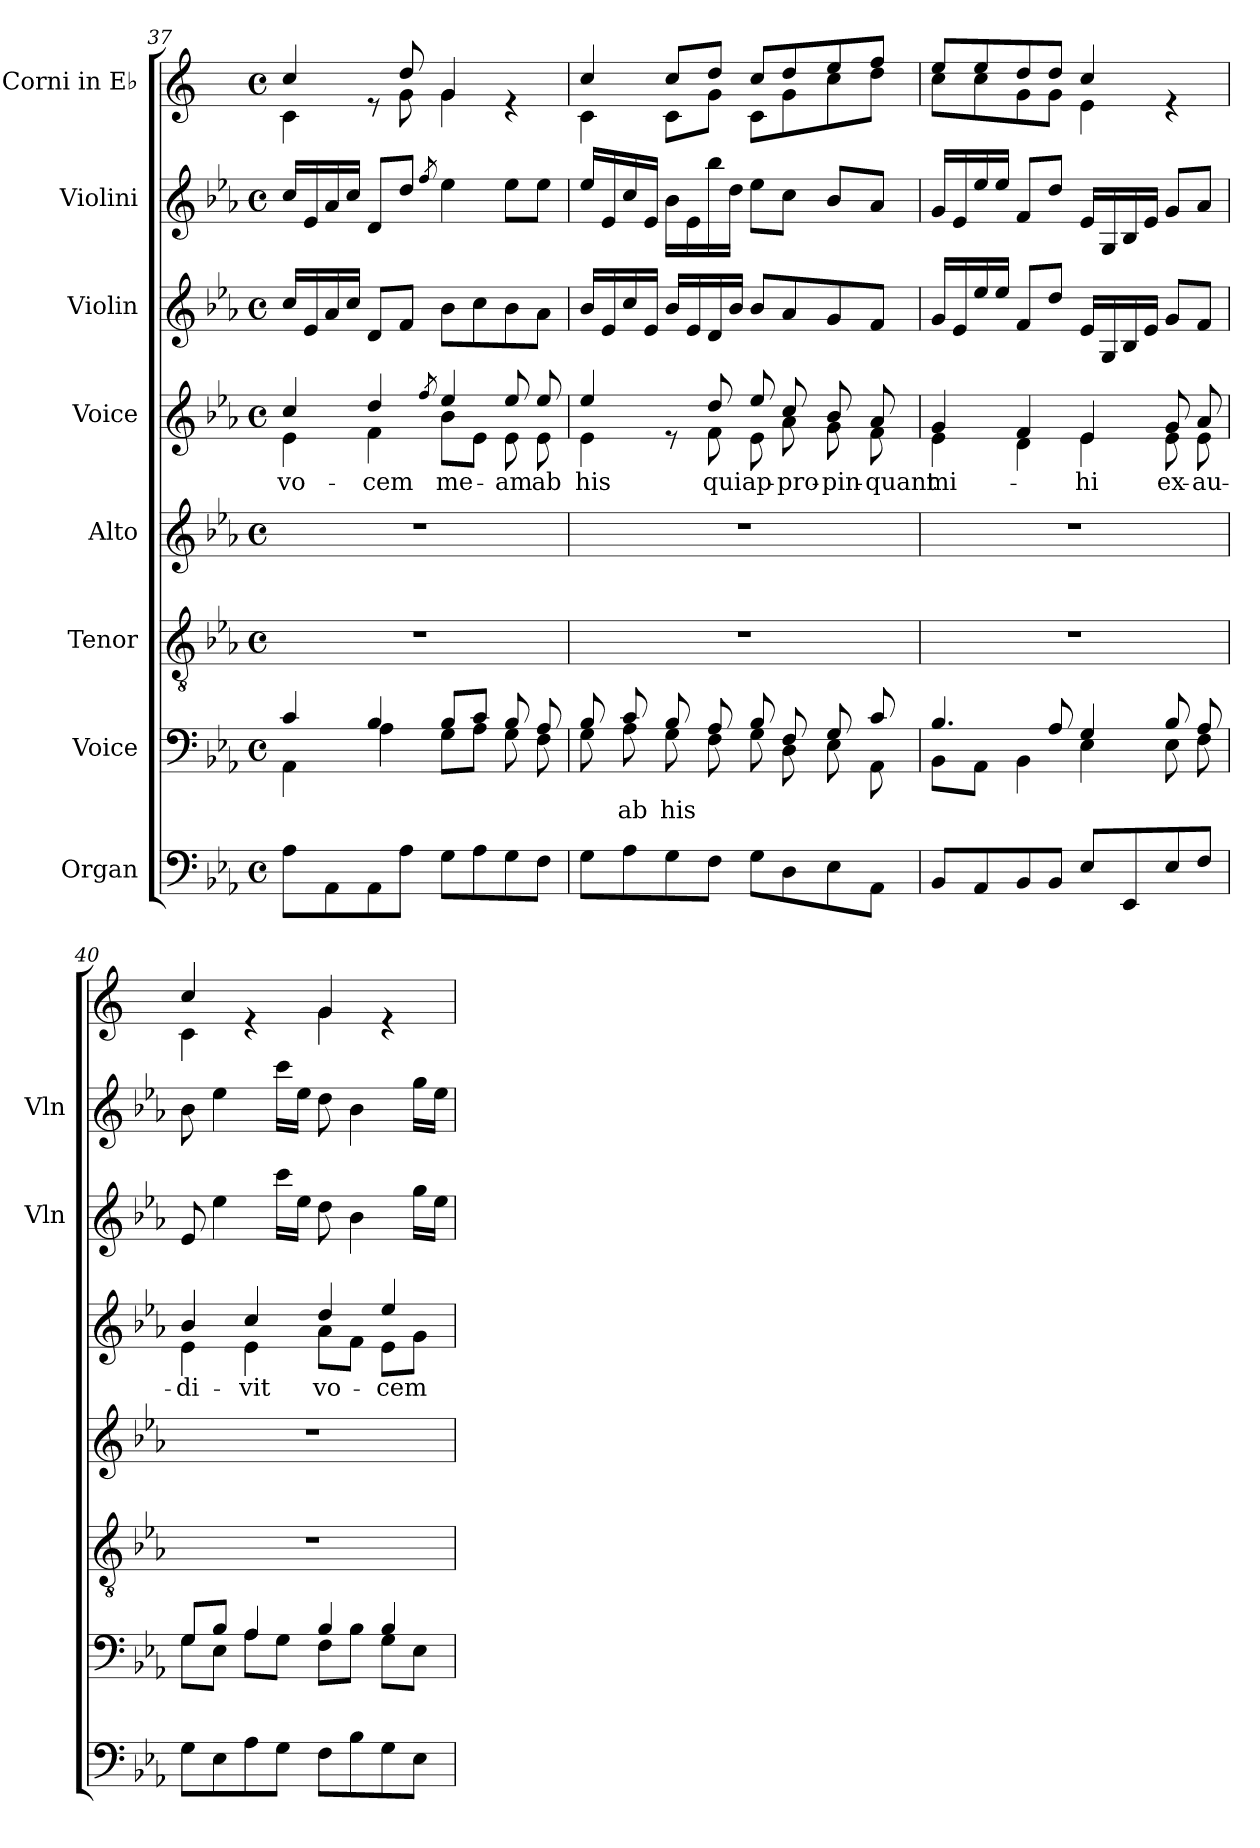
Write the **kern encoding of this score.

**kern	**kern	**text	**kern	**kern	**kern	**text	**kern	**kern	**kern
*part8	*part7	*part7	*part6	*part5	*part4	*part4	*part3	*part2	*part1
*staff8	*staff7	*staff7	*staff6	*staff5	*staff4	*staff4	*staff3	*staff2	*staff1
*I"Organ	*I"Voice	*	*I"Tenor	*I"Alto	*I"Voice	*	*I"Violin	*I"Violini	*I"Corni in E♭
*	*	*	*	*	*	*	*I'Vln	*I'Vln	*
!!LO:LB:g=z
*clefF4	*clefF4	*	*clefGv2	*clefG2	*clefG2	*	*clefG2	*clefG2	*clefG2
*	*	*	*	*	*	*	*	*	*ITrd5c9
*k[b-e-a-]	*k[b-e-a-]	*	*k[b-e-a-]	*k[b-e-a-]	*k[b-e-a-]	*	*k[b-e-a-]	*k[b-e-a-]	*k[b-e-a-]
*M4/4	*M4/4	*	*M4/4	*M4/4	*M4/4	*	*M4/4	*M4/4	*M4/4
*met(c)	*met(c)	*	*met(c)	*met(c)	*met(c)	*	*met(c)	*met(c)	*met(c)
=37	=37	=37	=37	=37	=37	=37	=37	=37	=37
*	*^	*	*	*	*	*	*	*	*
!	!	!	!	!	!	!	!LO:LY:b	!	!	!
*	*	*	*	*	*	*^	*	*	*	*^
8A-\L	4c/	4AA-\	.	1r	1r	4cc/	4e-\	vo-	16cc/LL	16cc/LL	4e-/	4E-\
.	.	.	.	.	.	.	.	.	16e-/	16e-/	.	.
8AA-\	.	.	.	.	.	.	.	.	16a-/	16a-/	.	.
.	.	.	.	.	.	.	.	.	16cc/JJ	16cc/JJ	.	.
!	!	!	!	!	!	!	!	!LO:LY:b	!	!	!	!
8AA-\	4B-/	4A-\	.	.	.	4dd/	4f\	-cem	8d/L	8d/L	8re	8ryy
8A-\J	.	.	.	.	.	.	.	.	8f/J	8dd/J	8f/	8B-\
.	.	.	.	.	.	8qff/	.	.	.	8qff/	.	.
!	!	!	!	!	!	!	!	!LO:LY:b	!	!	!	!
8G\L	8B-/L	8G\L	.	.	.	4ee-/	8b-\L	me-	8b-\L	4ee-\	4B-/	4B-\
8A-\	8c/J	8A-\J	.	.	.	.	8e-\J	.	8cc\	.	.	.
!	!	!	!	!	!	!	!	!LO:LY:b	!	!	!	!
8G\	8B-/	8G\	.	.	.	8ee-/	8e-\	-am	8b-\	8ee-\L	4re	4ryy
!	!	!	!	!	!	!	!	!LO:LY:b	!	!	!	!
8F\J	8A-/	8F\	.	.	.	8ee-/	8e-\	ab	8a-\J	8ee-\J	.	.
=38	=38	=38	=38	=38	=38	=38	=38	=38	=38	=38	=38	=38
!	!	!	!	!	!	!	!	!LO:LY:b	!	!	!	!
8G\L	8B-/	8G\	.	1r	1r	4ee-/	4e-\	his	16b-/LL	16ee-/LL	4e-/	4E-\
.	.	.	.	.	.	.	.	.	16e-/	16e-/	.	.
!	!	!	!LO:LY:b	!	!	!	!	!	!	!	!	!
8A-\	8c/	8A-\	ab	.	.	.	.	.	16cc/	16cc/	.	.
.	.	.	.	.	.	.	.	.	16e-/JJ	16e-/JJ	.	.
!	!	!	!LO:LY:b	!	!	!	!	!	!	!	!	!
8G\	8B-/	8G\	his	.	.	8re	8ryy	.	16b-/LL	16b-\LL	8e-/L	8E-\L
.	.	.	.	.	.	.	.	.	16e-/	16e-\	.	.
!	!	!	!	!	!	!	!	!LO:LY:b	!	!	!	!
8F\J	8A-/	8F\	.	.	.	8dd/	8f\	qui	16d/	16bb-\	8f/J	8B-\J
.	.	.	.	.	.	.	.	.	16b-/JJ	16dd\JJ	.	.
!	!	!	!	!	!	!	!	!LO:LY:b	!	!	!	!
8G\L	8B-/	8G\	.	.	.	8ee-/	8e-\	ap-	8b-/L	8ee-\L	8e-/L	8E-\L
!	!	!	!	!	!	!	!	!LO:LY:b	!	!	!	!
8D\	8F/	8D\	.	.	.	8cc/	8a-\	-pro-	8a-/	8cc\J	8f/	8B-\
!	!	!	!	!	!	!	!	!LO:LY:b	!	!	!	!
8E-\	8G/	8E-\	.	.	.	8b-/	8g\	-pin-	8g/	8b-/L	8g/	8e-\
!	!	!	!	!	!	!	!	!LO:LY:b	!	!	!	!
8AA-\J	8c/	8AA-\	.	.	.	8a-/	8f\	-quant	8f/J	8a-/J	8a-/J	8f\J
=39	=39	=39	=39	=39	=39	=39	=39	=39	=39	=39	=39	=39
!	!	!	!	!	!	!	!	!LO:LY:b	!	!	!	!
8BB-/L	4.B-/	8BB-\L	.	1r	1r	4g/	4e-\	mi-	16g/LL	16g/LL	8g/L	8e-\L
.	.	.	.	.	.	.	.	.	16e-/	16e-/	.	.
8AA-/	.	8AA-\J	.	.	.	.	.	.	16ee-/	16ee-/	8g/	8e-\
.	.	.	.	.	.	.	.	.	16ee-/JJ	16ee-/JJ	.	.
8BB-/	.	4BB-\	.	.	.	4f/	4d\	.	8f/L	8f/L	8f/	8B-\
8BB-/J	8A-/	.	.	.	.	.	.	.	8dd/J	8dd/J	8f/J	8B-\J
!	!	!	!	!	!	!	!	!LO:LY:b	!	!	!	!
8E-/L	4G/	4E-\	.	.	.	4e-/	4e-\	-hi	16e-/LL	16e-/LL	4e-/	4G\
.	.	.	.	.	.	.	.	.	16G/	16G/	.	.
8EE-/	.	.	.	.	.	.	.	.	16B-/	16B-/	.	.
.	.	.	.	.	.	.	.	.	16e-/JJ	16e-/JJ	.	.
!	!	!	!	!	!	!	!	!LO:LY:b	!	!	!	!
8E-/	8B-/	8E-\	.	.	.	8g/	8e-\	ex-	8g/L	8g/L	4re	4ryy
!	!	!	!	!	!	!	!	!LO:LY:b	!	!	!	!
8F/J	8A-/	8F\	.	.	.	8a-/	8e-\	-au-	8f/J	8a-/J	.	.
!!LO:PB:g=z	!!
=40	=40	=40	=40	=40	=40	=40	=40	=40	=40	=40	=40	=40
!	!	!	!	!	!	!	!	!LO:LY:b	!	!	!	!
8G\L	8G/L	8G\L	.	1r	1r	4b-/	4e-\	-di-	8e-/	8b-\	4e-/	4E-\
8E-\	8B-/J	8E-\J	.	.	.	.	.	.	4ee-\	4ee-\	.	.
!	!	!	!	!	!	!	!	!LO:LY:b	!	!	!	!
8A-\	4A-/	8A-\L	.	.	.	4cc/	4e-\	-vit	.	.	4re	4ryy
8G\J	.	8G\J	.	.	.	.	.	.	16ccc\LL	16ccc\LL	.	.
.	.	.	.	.	.	.	.	.	16ee-\JJ	16ee-\JJ	.	.
!	!	!	!	!	!	!	!	!LO:LY:b	!	!	!	!
8F\L	4B-/	8F\L	.	.	.	4dd/	8a-\L	vo-	8dd\	8dd\	4B-/	4B-\
8B-\	.	8B-\J	.	.	.	.	8f\J	.	4b-\	4b-\	.	.
!	!	!	!	!	!	!	!	!LO:LY:b	!	!	!	!
8G\	4B-/	8G\L	.	.	.	4ee-/	8e-\L	-cem	.	.	4re	4ryy
8E-\J	.	8E-\J	.	.	.	.	8g\J	.	16gg\LL	16gg\LL	.	.
.	.	.	.	.	.	.	.	.	16ee-\JJ	16ee-\JJ	.	.
*	*v	*v	*	*	*	*v	*v	*	*	*	*v	*v
=	=	=	=	=	=	=	=	=	=
*-	*-	*-	*-	*-	*-	*-	*-	*-	*-
